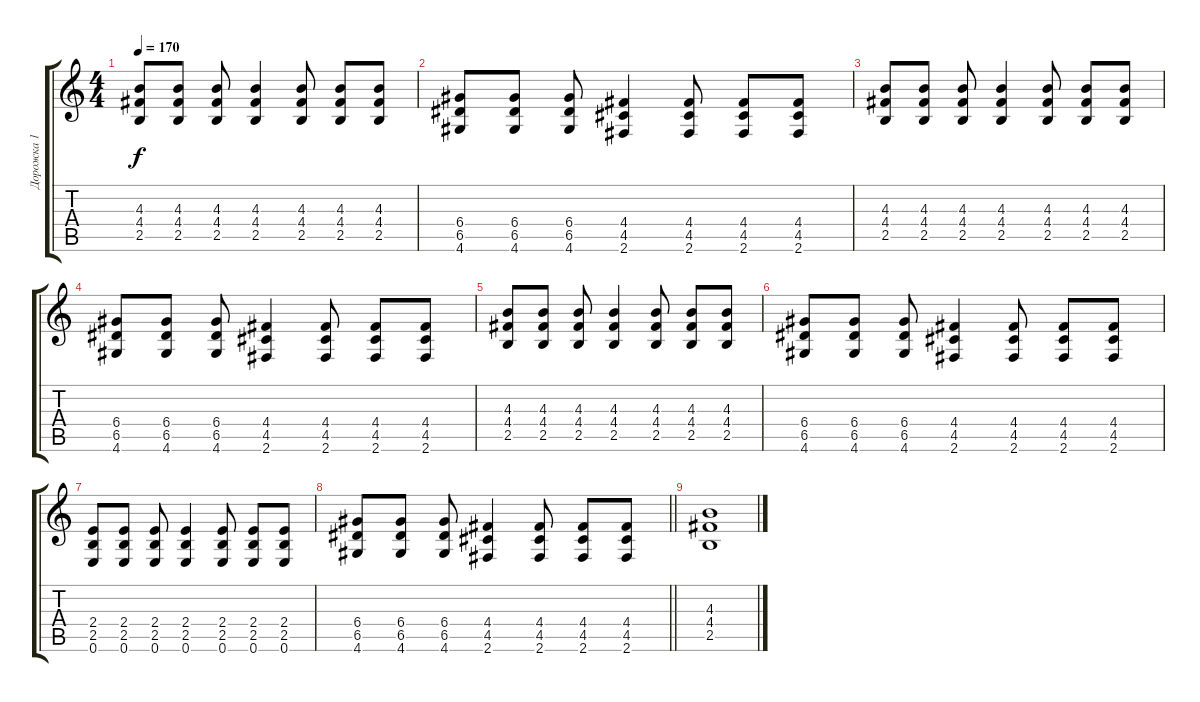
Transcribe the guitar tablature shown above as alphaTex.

\track ("Дорожка 1" "Дорожка 1") {instrument distortionguitar}
\staff {score tabs}
\tuning (E4 B3 G3 D3 A2 E2) {hide}
\ts (4 4)
\tempo 170
\clef g2
\ks c
(4.3 4.4 2.5).8{dy f} (4.3 4.4 2.5).8 (4.3 4.4 2.5).8 (4.3 4.4 2.5).4 (4.3 4.4 2.5).8 (4.3 4.4 2.5).8 (4.3 4.4 2.5).8 |
(6.4 6.5 4.6).8 (6.4 6.5 4.6).8 (6.4 6.5 4.6).8 (4.4 4.5 2.6).4 (4.4 4.5 2.6).8 (4.4 4.5 2.6).8 (4.4 4.5 2.6).8 |
(4.3 4.4 2.5).8 (4.3 4.4 2.5).8 (4.3 4.4 2.5).8 (4.3 4.4 2.5).4 (4.3 4.4 2.5).8 (4.3 4.4 2.5).8 (4.3 4.4 2.5).8 |
(6.4 6.5 4.6).8 (6.4 6.5 4.6).8 (6.4 6.5 4.6).8 (4.4 4.5 2.6).4 (4.4 4.5 2.6).8 (4.4 4.5 2.6).8 (4.4 4.5 2.6).8 |
(4.3 4.4 2.5).8 (4.3 4.4 2.5).8 (4.3 4.4 2.5).8 (4.3 4.4 2.5).4 (4.3 4.4 2.5).8 (4.3 4.4 2.5).8 (4.3 4.4 2.5).8 |
(6.4 6.5 4.6).8 (6.4 6.5 4.6).8 (6.4 6.5 4.6).8 (4.4 4.5 2.6).4 (4.4 4.5 2.6).8 (4.4 4.5 2.6).8 (4.4 4.5 2.6).8 |
(2.4 2.5 0.6).8 (2.4 2.5 0.6).8 (2.4 2.5 0.6).8 (2.4 2.5 0.6).4 (2.4 2.5 0.6).8 (2.4 2.5 0.6).8 (2.4 2.5 0.6).8 |
\barLineRight lightlight
(6.4 6.5 4.6).8 (6.4 6.5 4.6).8 (6.4 6.5 4.6).8 (4.4 4.5 2.6).4 (4.4 4.5 2.6).8 (4.4 4.5 2.6).8 (4.4 4.5 2.6).8 |
(4.3 4.4 2.5).1
